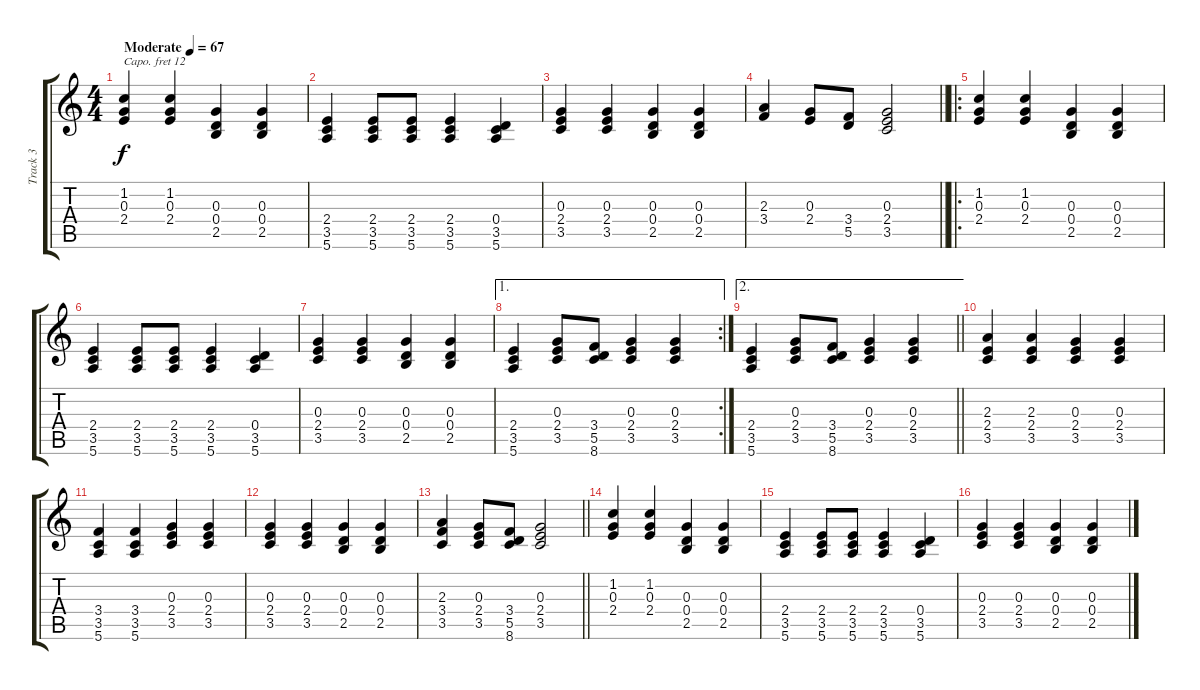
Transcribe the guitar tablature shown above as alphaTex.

\track ("Track 3" "Track 3") {instrument acousticgrandpiano}
\staff {score tabs}
\capo 12
\tuning (E4 B3 G3 D3 A2 E2) {hide}
\ts (4 4)
\tempo (67 "Moderate")
\clef g2
\ks c
(1.2 0.3 2.4).4{dy f instrument acousticgrandpiano} (1.2 0.3 2.4).4 (0.3 0.4 2.5).4 (0.3 0.4 2.5).4 |
(2.4 3.5 5.6).4 (2.4 3.5 5.6).8 (2.4 3.5 5.6).8 (2.4 3.5 5.6).4 (0.4 3.5 5.6).4 |
(0.3 2.4 3.5).4 (0.3 2.4 3.5).4 (0.3 0.4 2.5).4 (0.3 0.4 2.5).4 |
\barLineRight lightlight
(2.3 3.4).4 (0.3 2.4).8 (3.4 5.5).8 (0.3 2.4 3.5).2 |
\ro
(1.2 0.3 2.4).4 (1.2 0.3 2.4).4 (0.3 0.4 2.5).4 (0.3 0.4 2.5).4 |
(2.4 3.5 5.6).4 (2.4 3.5 5.6).8 (2.4 3.5 5.6).8 (2.4 3.5 5.6).4 (0.4 3.5 5.6).4 |
(0.3 2.4 3.5).4 (0.3 2.4 3.5).4 (0.3 0.4 2.5).4 (0.3 0.4 2.5).4 |
\ae 1
\rc 2
(2.4 3.5 5.6).4 (0.3 2.4 3.5).8 (3.4 5.5 8.6).8 (0.3 2.4 3.5).4 (0.3 2.4 3.5).4 |
\ae 2
\barLineRight lightlight
(2.4 3.5 5.6).4 (0.3 2.4 3.5).8 (3.4 5.5 8.6).8 (0.3 2.4 3.5).4 (0.3 2.4 3.5).4 |
(2.3 2.4 3.5).4 (2.3 2.4 3.5).4 (0.3 2.4 3.5).4 (0.3 2.4 3.5).4 |
(3.4 3.5 5.6).4 (3.4 3.5 5.6).4 (0.3 2.4 3.5).4 (0.3 2.4 3.5).4 |
(0.3 2.4 3.5).4 (0.3 2.4 3.5).4 (0.3 0.4 2.5).4 (0.3 0.4 2.5).4 |
\barLineRight lightlight
(2.3 3.4 3.5).4 (0.3 2.4 3.5).8 (3.4 5.5 8.6).8 (0.3 2.4 3.5).2 |
(1.2 0.3 2.4).4 (1.2 0.3 2.4).4 (0.3 0.4 2.5).4 (0.3 0.4 2.5).4 |
(2.4 3.5 5.6).4 (2.4 3.5 5.6).8 (2.4 3.5 5.6).8 (2.4 3.5 5.6).4 (0.4 3.5 5.6).4 |
(0.3 2.4 3.5).4 (0.3 2.4 3.5).4 (0.3 0.4 2.5).4 (0.3 0.4 2.5).4
